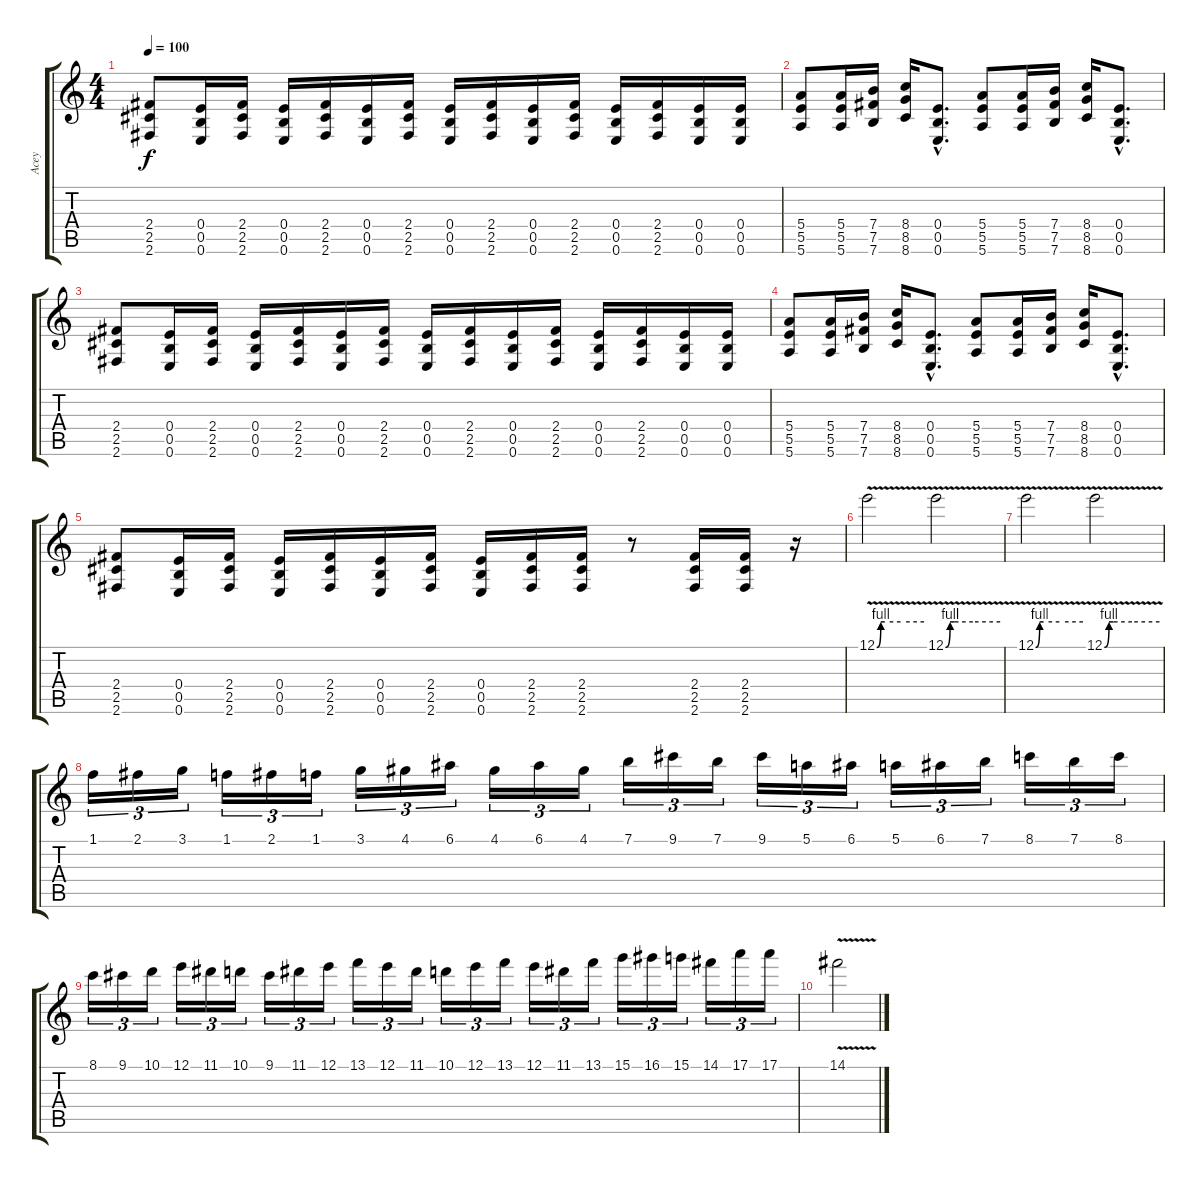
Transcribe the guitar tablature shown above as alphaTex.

\track ("Acey" "Acey") {instrument distortionguitar}
\staff {score tabs}
\tuning (E4 B3 G3 E3 B2 E2) {hide}
\ts (4 4)
\tempo 100
\clef g2
\ks c
(2.4 2.5 2.6).8{dy f} (0.4 0.5 0.6).16 (2.4 2.5 2.6).16 (0.4 0.5 0.6).16 (2.4 2.5 2.6).16 (0.4 0.5 0.6).16 (2.4 2.5 2.6).16 (0.4 0.5 0.6).16 (2.4 2.5 2.6).16 (0.4 0.5 0.6).16 (2.4 2.5 2.6).16 (0.4 0.5 0.6).16 (2.4 2.5 2.6).16 (0.4 0.5 0.6).16 (0.4 0.5 0.6).16 |
(5.4 5.5 5.6).8 (5.4 5.5 5.6).16 (7.4 7.5 7.6).16 (8.4 8.5 8.6).16 (0.4{hac} 0.5{hac} 0.6{hac}).8{d} (5.4 5.5 5.6).8 (5.4 5.5 5.6).16 (7.4 7.5 7.6).16 (8.4 8.5 8.6).16 (0.4{hac} 0.5{hac} 0.6{hac}).8{d} |
(2.4 2.5 2.6).8 (0.4 0.5 0.6).16 (2.4 2.5 2.6).16 (0.4 0.5 0.6).16 (2.4 2.5 2.6).16 (0.4 0.5 0.6).16 (2.4 2.5 2.6).16 (0.4 0.5 0.6).16 (2.4 2.5 2.6).16 (0.4 0.5 0.6).16 (2.4 2.5 2.6).16 (0.4 0.5 0.6).16 (2.4 2.5 2.6).16 (0.4 0.5 0.6).16 (0.4 0.5 0.6).16 |
(5.4 5.5 5.6).8 (5.4 5.5 5.6).16 (7.4 7.5 7.6).16 (8.4 8.5 8.6).16 (0.4{hac} 0.5{hac} 0.6{hac}).8{d} (5.4 5.5 5.6).8 (5.4 5.5 5.6).16 (7.4 7.5 7.6).16 (8.4 8.5 8.6).16 (0.4{hac} 0.5{hac} 0.6{hac}).8{d} |
(2.4 2.5 2.6).8 (0.4 0.5 0.6).16 (2.4 2.5 2.6).16 (0.4 0.5 0.6).16 (2.4 2.5 2.6).16 (0.4 0.5 0.6).16 (2.4 2.5 2.6).16 (0.4 0.5 0.6).16 (2.4 2.5 2.6).16 (2.4 2.5 2.6).16 r.8 (2.4 2.5 2.6).16 (2.4 2.5 2.6).16 r.16 |
12.1{be (custom 0 0 5 4 10 4 30 4 60 4) v}.2 12.1{be (custom 0 0 5 4 10 4 30 4 60 4) v}.2 |
12.1{be (custom 0 0 5 4 10 4 30 4 60 4) v}.2 12.1{be (custom 0 0 5 4 10 4 30 4 60 4) v}.2 |
1.1.16{tu (3 2)} 2.1.16{tu (3 2)} 3.1.16{tu (3 2)} 1.1.16{tu (3 2)} 2.1.16{tu (3 2)} 1.1.16{tu (3 2)} 3.1.16{tu (3 2)} 4.1.16{tu (3 2)} 6.1.16{tu (3 2)} 4.1.16{tu (3 2)} 6.1.16{tu (3 2)} 4.1.16{tu (3 2)} 7.1.16{tu (3 2)} 9.1.16{tu (3 2)} 7.1.16{tu (3 2)} 9.1.16{tu (3 2)} 5.1.16{tu (3 2)} 6.1.16{tu (3 2)} 5.1.16{tu (3 2)} 6.1.16{tu (3 2)} 7.1.16{tu (3 2)} 8.1.16{tu (3 2)} 7.1.16{tu (3 2)} 8.1.16{tu (3 2)} |
8.1.16{tu (3 2)} 9.1.16{tu (3 2)} 10.1.16{tu (3 2)} 12.1.16{tu (3 2)} 11.1.16{tu (3 2)} 10.1.16{tu (3 2)} 9.1.16{tu (3 2)} 11.1.16{tu (3 2)} 12.1.16{tu (3 2)} 13.1.16{tu (3 2)} 12.1.16{tu (3 2)} 11.1.16{tu (3 2)} 10.1.16{tu (3 2)} 12.1.16{tu (3 2)} 13.1.16{tu (3 2)} 12.1.16{tu (3 2)} 11.1.16{tu (3 2)} 13.1.16{tu (3 2)} 15.1.16{tu (3 2)} 16.1.16{tu (3 2)} 15.1.16{tu (3 2)} 14.1.16{tu (3 2)} 17.1.16{tu (3 2)} 17.1.16{tu (3 2)} |
14.1{v}.2
